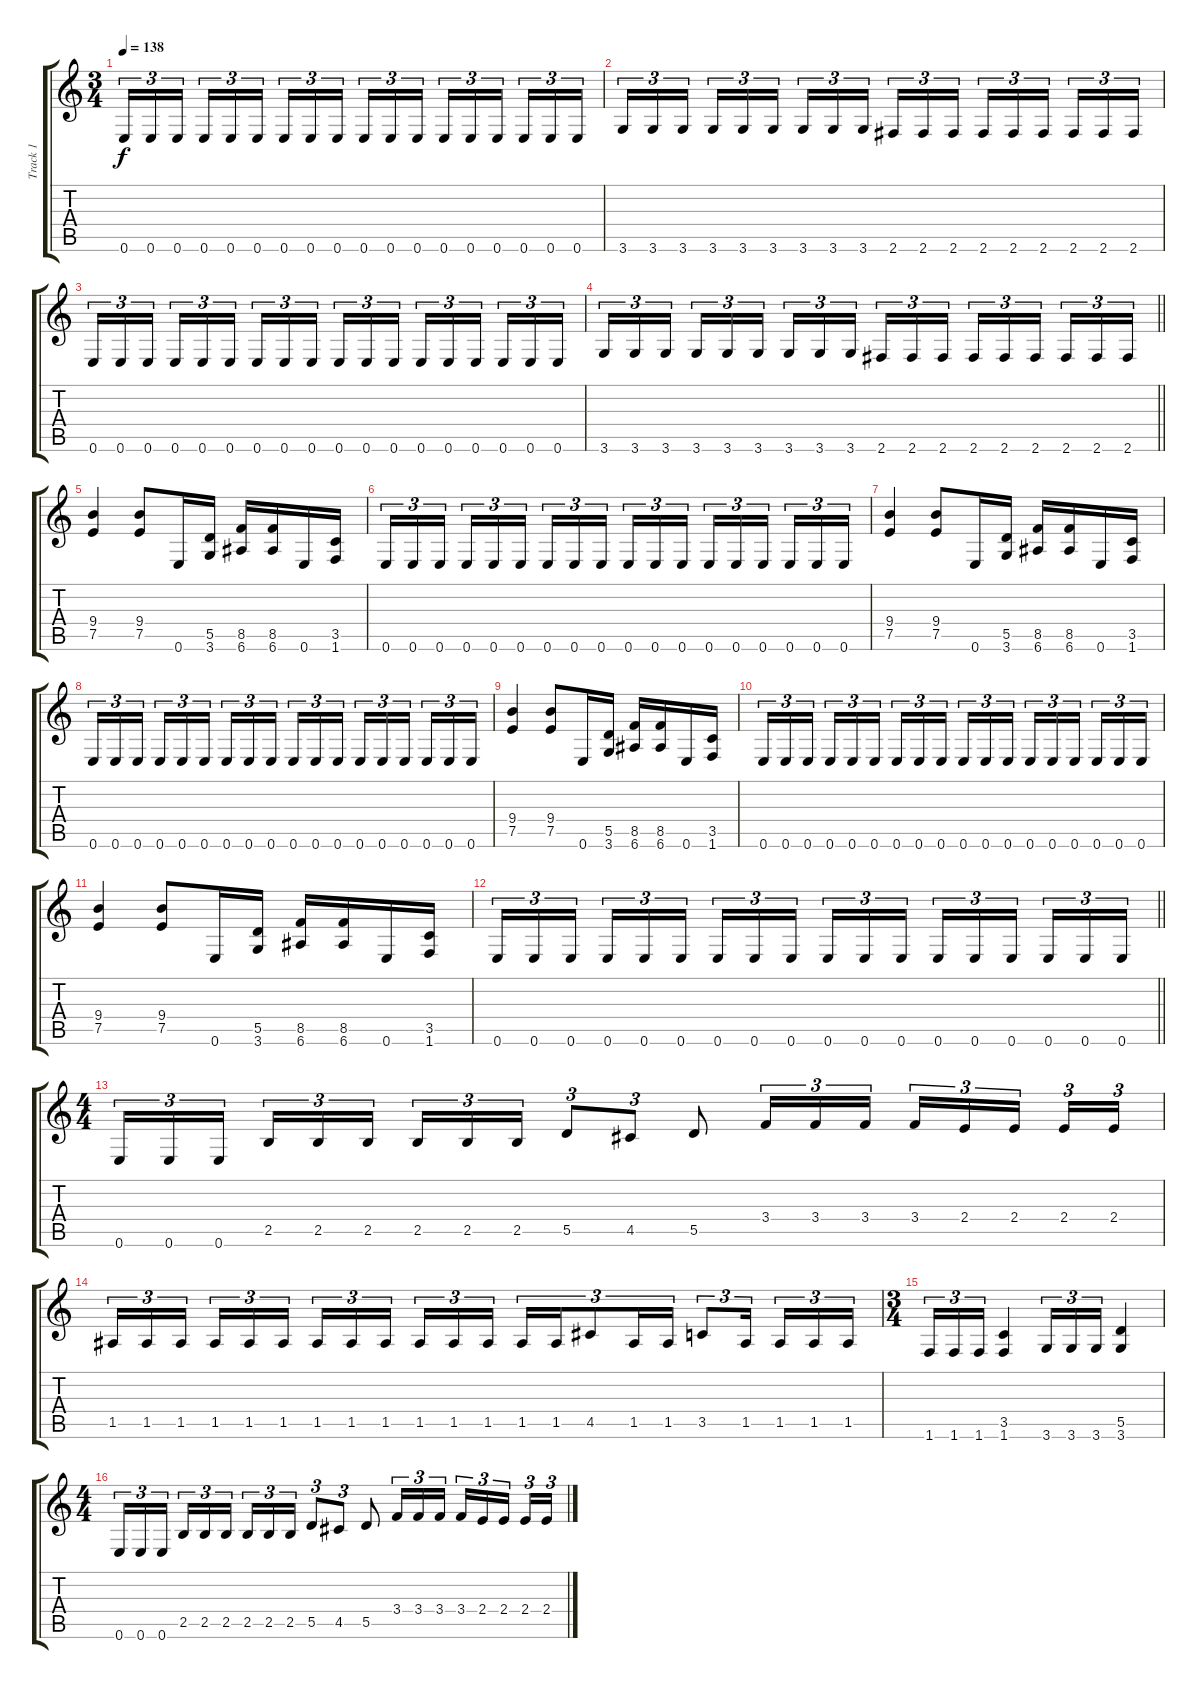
\track ("Track 1" "Track 1") {instrument distortionguitar}
\staff {score tabs}
\tuning (E4 B3 G3 D3 A2 E2) {hide}
\ts (3 4)
\tempo 138
\clef g2
\ks c
0.6.16{tu (3 2) dy f} 0.6.16{tu (3 2)} 0.6.16{tu (3 2)} 0.6.16{tu (3 2)} 0.6.16{tu (3 2)} 0.6.16{tu (3 2)} 0.6.16{tu (3 2)} 0.6.16{tu (3 2)} 0.6.16{tu (3 2)} 0.6.16{tu (3 2)} 0.6.16{tu (3 2)} 0.6.16{tu (3 2)} 0.6.16{tu (3 2)} 0.6.16{tu (3 2)} 0.6.16{tu (3 2)} 0.6.16{tu (3 2)} 0.6.16{tu (3 2)} 0.6.16{tu (3 2)} |
3.6.16{tu (3 2)} 3.6.16{tu (3 2)} 3.6.16{tu (3 2)} 3.6.16{tu (3 2)} 3.6.16{tu (3 2)} 3.6.16{tu (3 2)} 3.6.16{tu (3 2)} 3.6.16{tu (3 2)} 3.6.16{tu (3 2)} 2.6.16{tu (3 2)} 2.6.16{tu (3 2)} 2.6.16{tu (3 2)} 2.6.16{tu (3 2)} 2.6.16{tu (3 2)} 2.6.16{tu (3 2)} 2.6.16{tu (3 2)} 2.6.16{tu (3 2)} 2.6.16{tu (3 2)} |
0.6.16{tu (3 2)} 0.6.16{tu (3 2)} 0.6.16{tu (3 2)} 0.6.16{tu (3 2)} 0.6.16{tu (3 2)} 0.6.16{tu (3 2)} 0.6.16{tu (3 2)} 0.6.16{tu (3 2)} 0.6.16{tu (3 2)} 0.6.16{tu (3 2)} 0.6.16{tu (3 2)} 0.6.16{tu (3 2)} 0.6.16{tu (3 2)} 0.6.16{tu (3 2)} 0.6.16{tu (3 2)} 0.6.16{tu (3 2)} 0.6.16{tu (3 2)} 0.6.16{tu (3 2)} |
\barLineRight lightlight
3.6.16{tu (3 2)} 3.6.16{tu (3 2)} 3.6.16{tu (3 2)} 3.6.16{tu (3 2)} 3.6.16{tu (3 2)} 3.6.16{tu (3 2)} 3.6.16{tu (3 2)} 3.6.16{tu (3 2)} 3.6.16{tu (3 2)} 2.6.16{tu (3 2)} 2.6.16{tu (3 2)} 2.6.16{tu (3 2)} 2.6.16{tu (3 2)} 2.6.16{tu (3 2)} 2.6.16{tu (3 2)} 2.6.16{tu (3 2)} 2.6.16{tu (3 2)} 2.6.16{tu (3 2)} |
\section ("" "")
(9.4 7.5).4 (9.4 7.5).8 0.6.16 (5.5 3.6).16 (8.5 6.6).16 (8.5 6.6).16 0.6.16 (3.5 1.6).16 |
0.6.16{tu (3 2)} 0.6.16{tu (3 2)} 0.6.16{tu (3 2)} 0.6.16{tu (3 2)} 0.6.16{tu (3 2)} 0.6.16{tu (3 2)} 0.6.16{tu (3 2)} 0.6.16{tu (3 2)} 0.6.16{tu (3 2)} 0.6.16{tu (3 2)} 0.6.16{tu (3 2)} 0.6.16{tu (3 2)} 0.6.16{tu (3 2)} 0.6.16{tu (3 2)} 0.6.16{tu (3 2)} 0.6.16{tu (3 2)} 0.6.16{tu (3 2)} 0.6.16{tu (3 2)} |
(9.4 7.5).4 (9.4 7.5).8 0.6.16 (5.5 3.6).16 (8.5 6.6).16 (8.5 6.6).16 0.6.16 (3.5 1.6).16 |
0.6.16{tu (3 2)} 0.6.16{tu (3 2)} 0.6.16{tu (3 2)} 0.6.16{tu (3 2)} 0.6.16{tu (3 2)} 0.6.16{tu (3 2)} 0.6.16{tu (3 2)} 0.6.16{tu (3 2)} 0.6.16{tu (3 2)} 0.6.16{tu (3 2)} 0.6.16{tu (3 2)} 0.6.16{tu (3 2)} 0.6.16{tu (3 2)} 0.6.16{tu (3 2)} 0.6.16{tu (3 2)} 0.6.16{tu (3 2)} 0.6.16{tu (3 2)} 0.6.16{tu (3 2)} |
(9.4 7.5).4 (9.4 7.5).8 0.6.16 (5.5 3.6).16 (8.5 6.6).16 (8.5 6.6).16 0.6.16 (3.5 1.6).16 |
0.6.16{tu (3 2)} 0.6.16{tu (3 2)} 0.6.16{tu (3 2)} 0.6.16{tu (3 2)} 0.6.16{tu (3 2)} 0.6.16{tu (3 2)} 0.6.16{tu (3 2)} 0.6.16{tu (3 2)} 0.6.16{tu (3 2)} 0.6.16{tu (3 2)} 0.6.16{tu (3 2)} 0.6.16{tu (3 2)} 0.6.16{tu (3 2)} 0.6.16{tu (3 2)} 0.6.16{tu (3 2)} 0.6.16{tu (3 2)} 0.6.16{tu (3 2)} 0.6.16{tu (3 2)} |
(9.4 7.5).4 (9.4 7.5).8 0.6.16 (5.5 3.6).16 (8.5 6.6).16 (8.5 6.6).16 0.6.16 (3.5 1.6).16 |
\barLineRight lightlight
0.6.16{tu (3 2)} 0.6.16{tu (3 2)} 0.6.16{tu (3 2)} 0.6.16{tu (3 2)} 0.6.16{tu (3 2)} 0.6.16{tu (3 2)} 0.6.16{tu (3 2)} 0.6.16{tu (3 2)} 0.6.16{tu (3 2)} 0.6.16{tu (3 2)} 0.6.16{tu (3 2)} 0.6.16{tu (3 2)} 0.6.16{tu (3 2)} 0.6.16{tu (3 2)} 0.6.16{tu (3 2)} 0.6.16{tu (3 2)} 0.6.16{tu (3 2)} 0.6.16{tu (3 2)} |
\ts (4 4)
\section ("" "")
0.6.16{tu (3 2)} 0.6.16{tu (3 2)} 0.6.16{tu (3 2)} 2.5.16{tu (3 2)} 2.5.16{tu (3 2)} 2.5.16{tu (3 2)} 2.5.16{tu (3 2)} 2.5.16{tu (3 2)} 2.5.16{tu (3 2)} 5.5.8{tu (3 2)} 4.5.8{tu (3 2)} 5.5.8 3.4.16{tu (3 2)} 3.4.16{tu (3 2)} 3.4.16{tu (3 2)} 3.4.16{tu (3 2)} 2.4.16{tu (3 2)} 2.4.16{tu (3 2)} 2.4.16{tu (3 2)} 2.4.16{tu (3 2)} |
1.5.16{tu (3 2)} 1.5.16{tu (3 2)} 1.5.16{tu (3 2)} 1.5.16{tu (3 2)} 1.5.16{tu (3 2)} 1.5.16{tu (3 2)} 1.5.16{tu (3 2)} 1.5.16{tu (3 2)} 1.5.16{tu (3 2)} 1.5.16{tu (3 2)} 1.5.16{tu (3 2)} 1.5.16{tu (3 2)} 1.5.16{tu (3 2)} 1.5.16{tu (3 2)} 4.5.8{tu (3 2)} 1.5.16{tu (3 2)} 1.5.16{tu (3 2)} 3.5.8{tu (3 2)} 1.5.16{tu (3 2)} 1.5.16{tu (3 2)} 1.5.16{tu (3 2)} 1.5.16{tu (3 2)} |
\ts (3 4)
1.6.16{tu (3 2)} 1.6.16{tu (3 2)} 1.6.16{tu (3 2)} (3.5 1.6).4 3.6.16{tu (3 2)} 3.6.16{tu (3 2)} 3.6.16{tu (3 2)} (5.5 3.6).4 |
\ts (4 4)
0.6.16{tu (3 2)} 0.6.16{tu (3 2)} 0.6.16{tu (3 2)} 2.5.16{tu (3 2)} 2.5.16{tu (3 2)} 2.5.16{tu (3 2)} 2.5.16{tu (3 2)} 2.5.16{tu (3 2)} 2.5.16{tu (3 2)} 5.5.8{tu (3 2)} 4.5.8{tu (3 2)} 5.5.8 3.4.16{tu (3 2)} 3.4.16{tu (3 2)} 3.4.16{tu (3 2)} 3.4.16{tu (3 2)} 2.4.16{tu (3 2)} 2.4.16{tu (3 2)} 2.4.16{tu (3 2)} 2.4.16{tu (3 2)}
